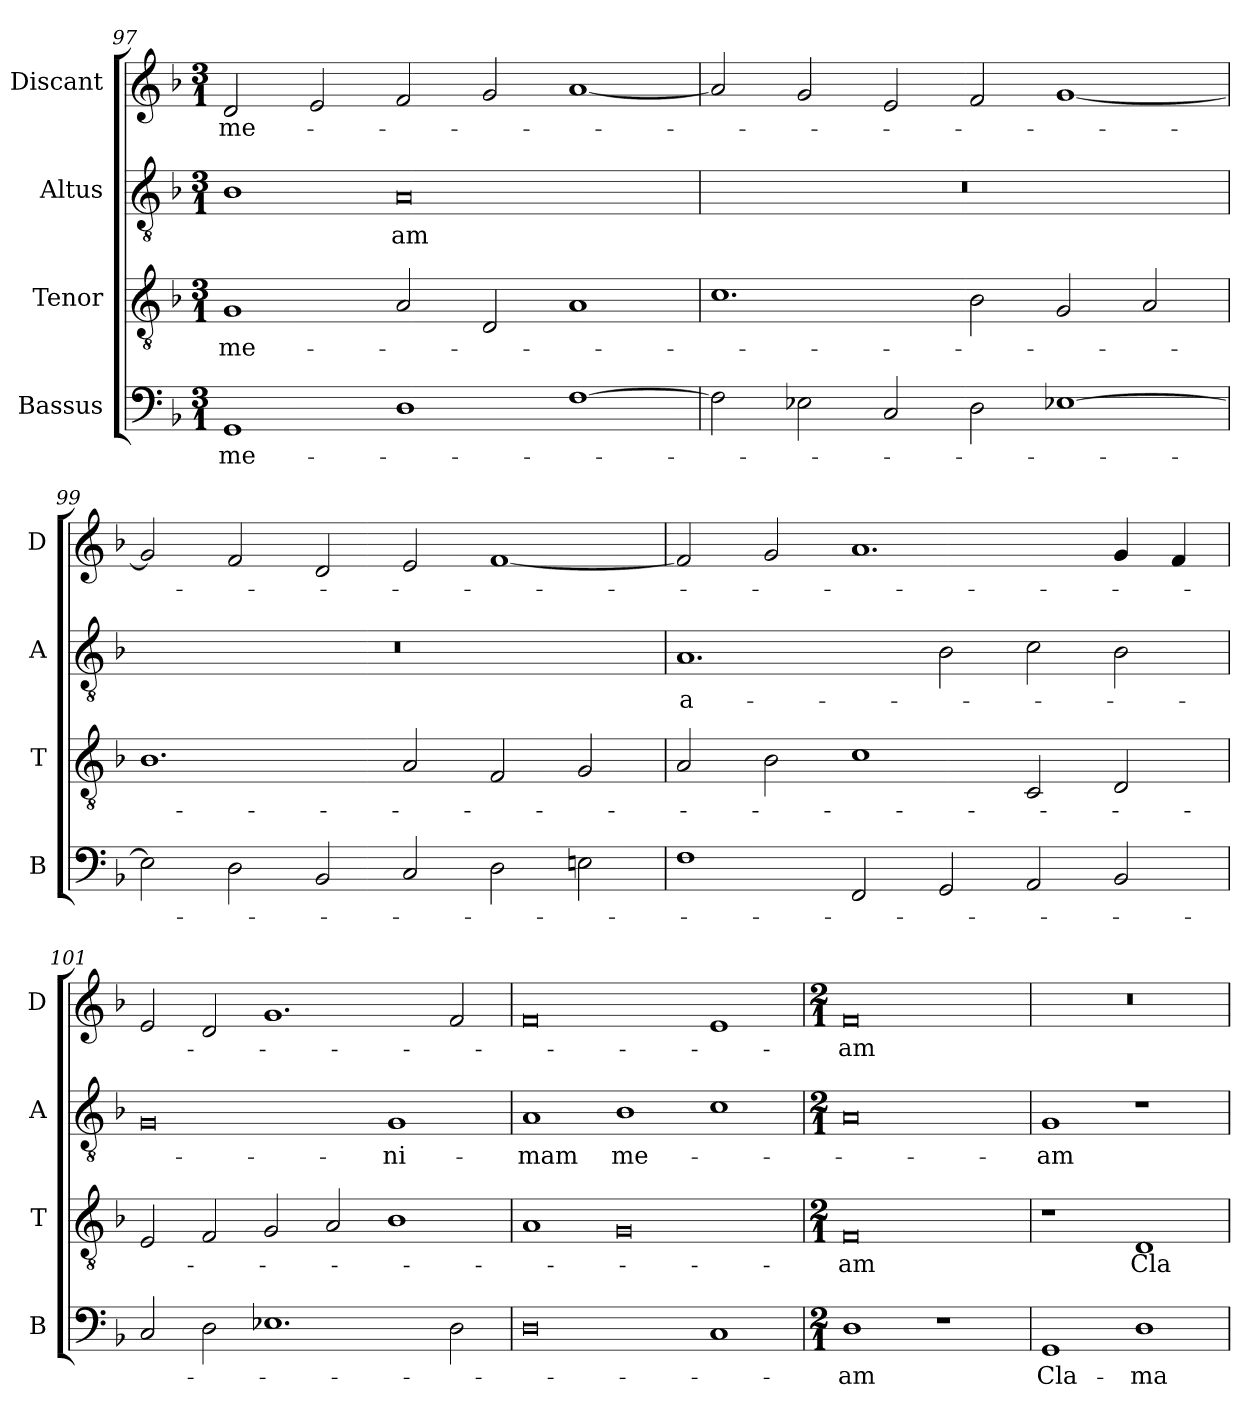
**kern	**text	**kern	**text	**kern	**text	**kern	**text
*part4	*part4	*part3	*part3	*part2	*part2	*part1	*part1
*staff4	*staff4	*staff3	*staff3	*staff2	*staff2	*staff1	*staff1
*I"Bassus	*	*I"Tenor	*	*I"Altus	*	*I"Discant	*
*I'B	*	*I'T	*	*I'A	*	*I'D	*
*clefF4	*	*clefGv2	*	*clefGv2	*	*clefG2	*
*k[b-]	*	*k[b-]	*	*k[b-]	*	*k[b-]	*
*M3/1	*	*M3/1	*	*M3/1	*	*M3/1	*
=97	=97	=97	=97	=97	=97	=97	=97
1GG	me-	1G	me-	1B-	.	2d/	me-
.	.	.	.	.	.	2e/	.
1D	.	2A/	.	0A	-am	2f/	.
.	.	2D/	.	.	.	2g/	.
[1F	.	1A	.	.	.	[1a	.
=98	=98	=98	=98	=98	=98	=98	=98
2F\]	.	1.c	.	0.r	.	2a/]	.
2E-X\	.	.	.	.	.	2g/	.
2C/	.	.	.	.	.	2e/	.
2D\	.	2B-\	.	.	.	2f/	.
[1E-X	.	2G/	.	.	.	[1g	.
.	.	2A/	.	.	.	.	.
=99	=99	=99	=99	=99	=99	=99	=99
2E-\]	.	1.B-	.	0.r	.	2g/]	.
2D\	.	.	.	.	.	2f/	.
2BB-/	.	.	.	.	.	2d/	.
2C/	.	2A/	.	.	.	2e/	.
2D\	.	2F/	.	.	.	[1f	.
2En\	.	2G/	.	.	.	.	.
=100	=100	=100	=100	=100	=100	=100	=100
1F	.	2A/	.	1.A	a-	2f/]	.
.	.	2B-\	.	.	.	2g/	.
2FF/	.	1c	.	.	.	1.a	.
2GG/	.	.	.	2B-\	.	.	.
2AA/	.	2C/	.	2c\	.	.	.
2BB-/	.	2D/	.	2B-\	.	4g/	.
.	.	.	.	.	.	4f/	.
=101	=101	=101	=101	=101	=101	=101	=101
2C/	.	2E/	.	0G	.	2e/	.
2D\	.	2F/	.	.	.	2d/	.
1.E-X	.	2G/	.	.	.	1.g	.
.	.	2A/	.	.	.	.	.
.	.	1B-	.	1G	-ni-	.	.
2D\	.	.	.	.	.	2f/	.
=102	=102	=102	=102	=102	=102	=102	=102
0D	.	1A	.	1A	-mam	0f	.
.	.	0G	.	1B-	me-	.	.
1C	.	.	.	1c	.	1e	.
=103	=103	=103	=103	=103	=103	=103	=103
*M2/1	*	*M2/1	*	*M2/1	*	*M2/1	*
1D	-am	0F	-am	0A	.	0f	-am
1r	.	.	.	.	.	.	.
=104	=104	=104	=104	=104	=104	=104	=104
1GG	Cla-	1r	.	1G	-am	0r	.
1D	-ma-	1D	Cla-	1r	.	.	.
=	=	=	=	=	=	=	=
*-	*-	*-	*-	*-	*-	*-	*-
